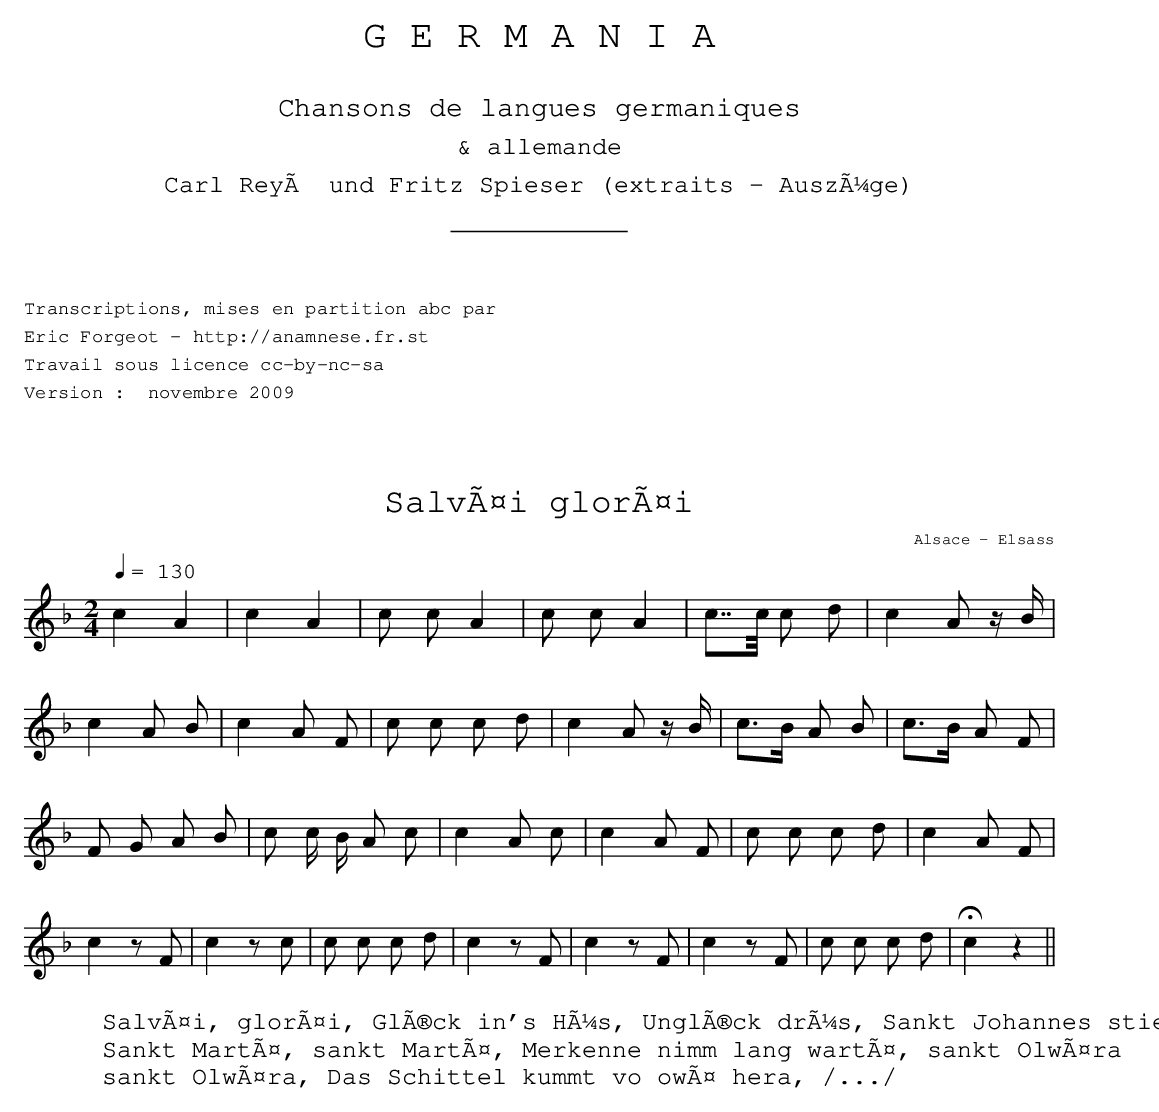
X:1
T:Salväi gloräi
O:Alsace - Elsass
M:2/4
L:1/8
Q:1/4=130
K:F
c2 A2 | c2 A2 | c c A2 | c c A2 | c>>c c d | c2 A z/2 B/2 |
c2 A B | c2 A F | c c c d | c2 A z/2 B/2 | c>B A B | c>B A F |
F G A B | c c/2 B/2 A c | c2 A c | c2 A F | c c c d | c2 A F |
c2 z F | c2 z c | c c c d | c2 z F | c2 z F | c2 z F | c c c d | Hc2 z2 ||
W:Salväi, gloräi, Glîck in's Hüs, Unglîck drüs, Sankt Johannes stiere,
W:Sankt Martä, sankt Martä, Merkenne nimm lang wartä, sankt Olwära
W:sankt Olwära, Das Schittel kummt vo owä hera, /.../
